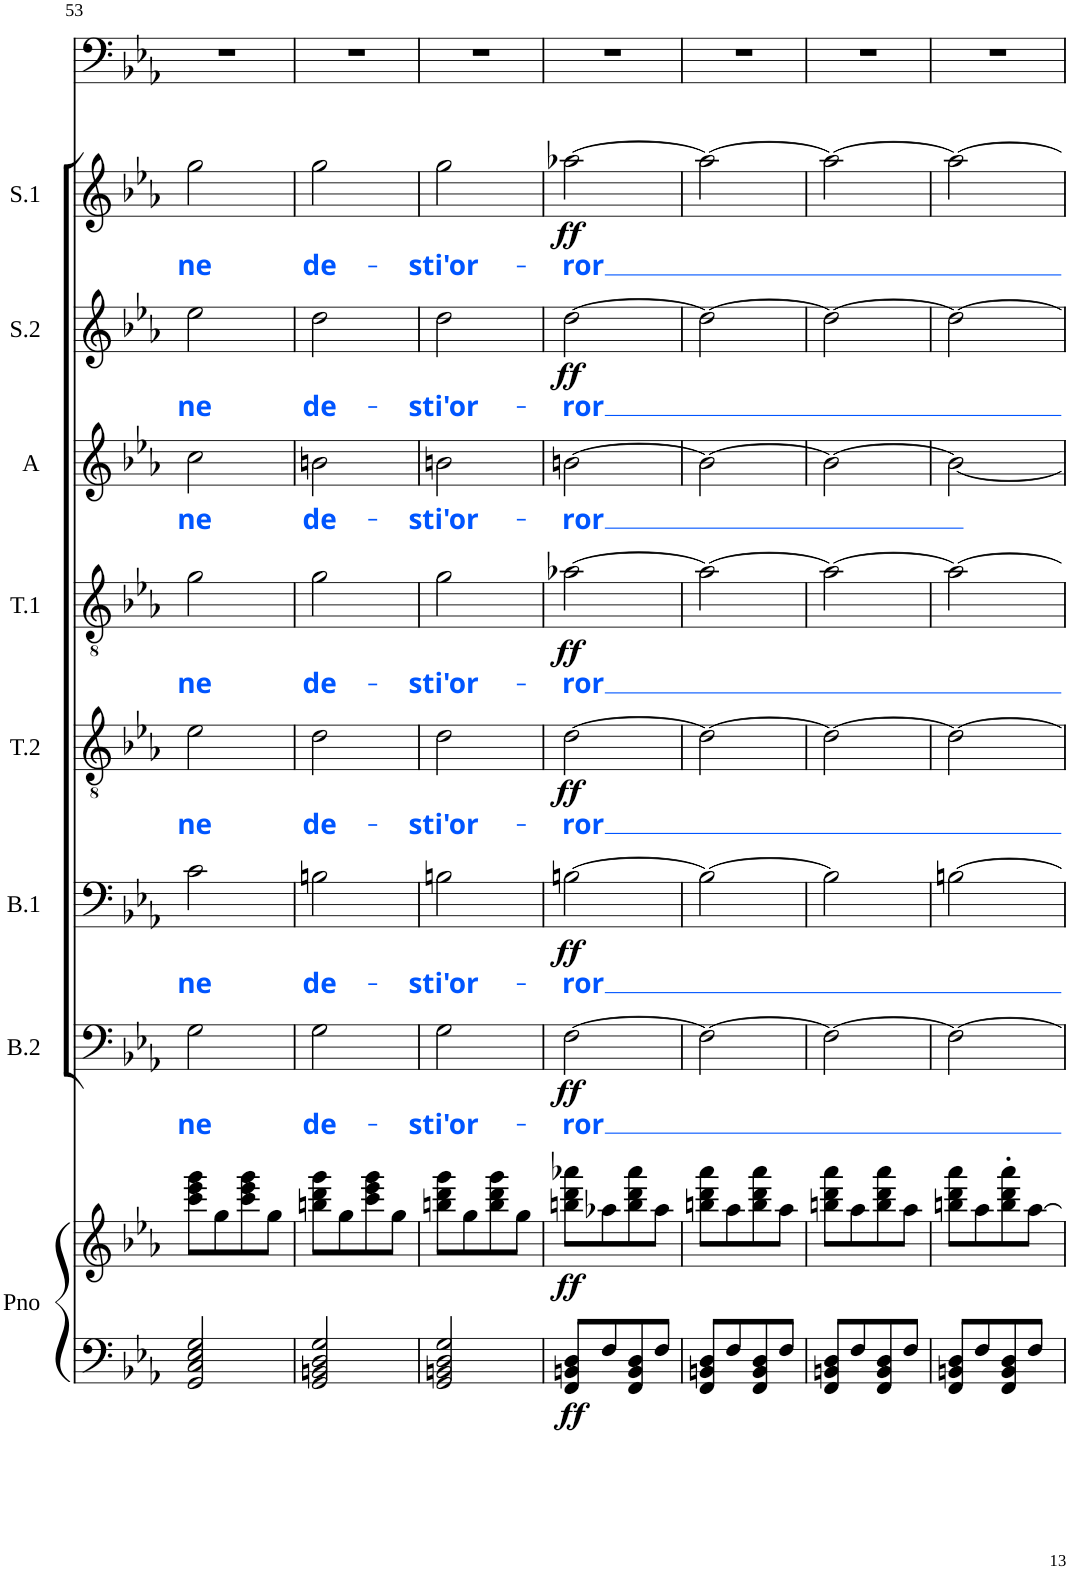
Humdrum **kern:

**kern	**kern	**dynam	**kern	**text	**dynam	**kern	**text	**dynam	**kern	**text	**dynam	**kern	**text	**dynam	**kern	**text	**kern	**text	**dynam	**kern	**text	**dynam	**kern
*part9	*part9	*part9	*part8	*part8	*part8	*part7	*part7	*part7	*part6	*part6	*part6	*part5	*part5	*part5	*part4	*part4	*part3	*part3	*part3	*part2	*part2	*part2	*part1
*staff10	*staff9	*staff9/10	*staff8	*staff8	*staff8	*staff7	*staff7	*staff7	*staff6	*staff6	*staff6	*staff5	*staff5	*staff5	*staff4	*staff4	*staff3	*staff3	*staff3	*staff2	*staff2	*staff2	*staff1
*I"Piano	*	*	*I"Basse 2	*	*	*I"Basse 1	*	*	*I"Tenor 2	*	*	*I"Tenor 1	*	*	*I"Alto	*	*I"Soprano 2	*	*	*I"Soprano 1	*	*	*I"Voice
*I'Pno	*	*	*I'B.2	*	*	*I'B.1	*	*	*I'T.2	*	*	*I'T.1	*	*	*I'A	*	*I'S.2	*	*	*I'S.1	*	*	*
!!LO:PB:g=z
*clefF4	*clefG2	*	*clefF4	*	*	*clefF4	*	*	*clefGv2	*	*	*clefGv2	*	*	*clefG2	*	*clefG2	*	*	*clefG2	*	*	*clefF4
*	*	*	*	*	*	*	*	*	*	*	*	*	*	*	*	*	*	*	*	*	*	*	*Trd12c21
*k[b-e-a-]	*k[b-e-a-]	*	*k[b-e-a-]	*	*	*k[b-e-a-]	*	*	*k[b-e-a-]	*	*	*k[b-e-a-]	*	*	*k[b-e-a-]	*	*k[b-e-a-]	*	*	*k[b-e-a-]	*	*	*k[b-e-a-]
*E-:	*E-:	*	*E-:	*	*	*E-:	*	*	*E-:	*	*	*E-:	*	*	*E-:	*	*E-:	*	*	*E-:	*	*	*E-:
*M2/4	*M2/4	*	*M2/4	*	*	*M2/4	*	*	*M2/4	*	*	*M2/4	*	*	*M2/4	*	*M2/4	*	*	*M2/4	*	*	*M2/4
=53	=53	=53	=53	=53	=53	=53	=53	=53	=53	=53	=53	=53	=53	=53	=53	=53	=53	=53	=53	=53	=53	=53	=53
!	!	!	!	!LO:LY:b:color=#0055FF	!	!	!LO:LY:b:color=#0055FF	!	!	!LO:LY:b:color=#0055FF	!	!	!LO:LY:b:color=#0055FF	!	!	!LO:LY:b:color=#0055FF	!	!LO:LY:b:color=#0055FF	!	!	!LO:LY:b:color=#0055FF	!	!
2GG/ 2C/ 2E-/ 2G/	8ccc\ 8eee-\ 8ggg\L	.	2G\	ne	.	2c\	ne	.	2e-\	ne	.	2g\	ne	.	2cc\	ne	2ee-\	ne	.	2gg\	ne	.	2r
.	8gg\	.	.	.	.	.	.	.	.	.	.	.	.	.	.	.	.	.	.	.	.	.	.
.	8ccc\ 8eee-\ 8ggg\	.	.	.	.	.	.	.	.	.	.	.	.	.	.	.	.	.	.	.	.	.	.
.	8gg\J	.	.	.	.	.	.	.	.	.	.	.	.	.	.	.	.	.	.	.	.	.	.
=54	=54	=54	=54	=54	=54	=54	=54	=54	=54	=54	=54	=54	=54	=54	=54	=54	=54	=54	=54	=54	=54	=54	=54
!	!	!	!	!LO:LY:b:color=#0055FF	!	!	!LO:LY:b:color=#0055FF	!	!	!LO:LY:b:color=#0055FF	!	!	!LO:LY:b:color=#0055FF	!	!	!LO:LY:b:color=#0055FF	!	!LO:LY:b:color=#0055FF	!	!	!LO:LY:b:color=#0055FF	!	!
2GG/ 2BBn/ 2D/ 2G/	8bbn\ 8ddd\ 8ggg\L	.	2G\	de-	.	2Bn\	de-	.	2d\	de-	.	2g\	de-	.	2bn\	de-	2dd\	de-	.	2gg\	de-	.	2r
.	8gg\	.	.	.	.	.	.	.	.	.	.	.	.	.	.	.	.	.	.	.	.	.	.
.	8ccc\ 8eee-\ 8ggg\	.	.	.	.	.	.	.	.	.	.	.	.	.	.	.	.	.	.	.	.	.	.
.	8gg\J	.	.	.	.	.	.	.	.	.	.	.	.	.	.	.	.	.	.	.	.	.	.
=55	=55	=55	=55	=55	=55	=55	=55	=55	=55	=55	=55	=55	=55	=55	=55	=55	=55	=55	=55	=55	=55	=55	=55
!	!	!	!	!LO:LY:b:color=#0055FF	!	!	!LO:LY:b:color=#0055FF	!	!	!LO:LY:b:color=#0055FF	!	!	!LO:LY:b:color=#0055FF	!	!	!LO:LY:b:color=#0055FF	!	!LO:LY:b:color=#0055FF	!	!	!LO:LY:b:color=#0055FF	!	!
2GG/ 2BBn/ 2D/ 2G/	8bbn\ 8ddd\ 8ggg\L	.	2G\	-sti'or-	.	2Bn\	-sti'or-	.	2d\	-sti'or-	.	2g\	-sti'or-	.	2bn\	-sti'or-	2dd\	-sti'or-	.	2gg\	-sti'or-	.	2r
.	8gg\	.	.	.	.	.	.	.	.	.	.	.	.	.	.	.	.	.	.	.	.	.	.
.	8bb\ 8ddd\ 8ggg\	.	.	.	.	.	.	.	.	.	.	.	.	.	.	.	.	.	.	.	.	.	.
.	8gg\J	.	.	.	.	.	.	.	.	.	.	.	.	.	.	.	.	.	.	.	.	.	.
=56	=56	=56	=56	=56	=56	=56	=56	=56	=56	=56	=56	=56	=56	=56	=56	=56	=56	=56	=56	=56	=56	=56	=56
!	!	!LO:DY:b=2	!	!LO:LY:b:color=#0055FF	!	!	!LO:LY:b:color=#0055FF	!	!	!LO:LY:b:color=#0055FF	!	!	!LO:LY:b:color=#0055FF	!	!	!LO:LY:b:color=#0055FF	!	!LO:LY:b:color=#0055FF	!	!	!LO:LY:b:color=#0055FF	!	!
!	!	!LO:DY:n=1:b	!	!	!LO:DY:b	!	!	!LO:DY:b	!	!	!LO:DY:b	!	!	!LO:DY:b	!	!	!	!	!LO:DY:b	!	!	!LO:DY:b	!
8FF/ 8BBn/ 8D/L	8bbn\ 8ddd\ 8aaa-X\L	ff ff	[2F\	-ror	ff	[2Bn\	-ror	ff	[2d\	-ror	ff	[2a-X\	-ror	ff	[2bn\	-ror	[2dd\	-ror	ff	[2aa-X\	-ror	ff	2r
8F/	8aa-X\	.	.	.	.	.	.	.	.	.	.	.	.	.	.	.	.	.	.	.	.	.	.
8FF/ 8BB/ 8D/	8bb\ 8ddd\ 8aaa-\	.	.	.	.	.	.	.	.	.	.	.	.	.	.	.	.	.	.	.	.	.	.
8F/J	8aa-\J	.	.	.	.	.	.	.	.	.	.	.	.	.	.	.	.	.	.	.	.	.	.
=57	=57	=57	=57	=57	=57	=57	=57	=57	=57	=57	=57	=57	=57	=57	=57	=57	=57	=57	=57	=57	=57	=57	=57
8FF/ 8BBn/ 8D/L	8bbn\ 8ddd\ 8aaa-\L	.	2F\_	.	.	2B\_	.	.	2d\_	.	.	2a-\_	.	.	2b\_	.	2dd\_	.	.	2aa-\_	.	.	2r
8F/	8aa-\	.	.	.	.	.	.	.	.	.	.	.	.	.	.	.	.	.	.	.	.	.	.
8FF/ 8BB/ 8D/	8bb\ 8ddd\ 8aaa-\	.	.	.	.	.	.	.	.	.	.	.	.	.	.	.	.	.	.	.	.	.	.
8F/J	8aa-\J	.	.	.	.	.	.	.	.	.	.	.	.	.	.	.	.	.	.	.	.	.	.
=58	=58	=58	=58	=58	=58	=58	=58	=58	=58	=58	=58	=58	=58	=58	=58	=58	=58	=58	=58	=58	=58	=58	=58
8FF/ 8BBn/ 8D/L	8bbn\ 8ddd\ 8aaa-\L	.	2F\_	.	.	2B\]	.	.	2d\_	.	.	2a-\_	.	.	2b\_	.	2dd\_	.	.	2aa-\_	.	.	2r
8F/	8aa-\	.	.	.	.	.	.	.	.	.	.	.	.	.	.	.	.	.	.	.	.	.	.
8FF/ 8BB/ 8D/	8bb\ 8ddd\ 8aaa-\	.	.	.	.	.	.	.	.	.	.	.	.	.	.	.	.	.	.	.	.	.	.
8F/J	8aa-\J	.	.	.	.	.	.	.	.	.	.	.	.	.	.	.	.	.	.	.	.	.	.
=59	=59	=59	=59	=59	=59	=59	=59	=59	=59	=59	=59	=59	=59	=59	=59	=59	=59	=59	=59	=59	=59	=59	=59
8FF/ 8BBn/ 8D/L	8bbn\ 8ddd\ 8aaa-\L	.	2F\_	.	.	[2Bn\	.	.	2d\_	.	.	2a-\_	.	.	2b\_	.	2dd\_	.	.	2aa-\_	.	.	2r
8F/	8aa-\	.	.	.	.	.	.	.	.	.	.	.	.	.	.	.	.	.	.	.	.	.	.
8FF/ 8BB/ 8D/	8bb\' 8ddd\' 8aaa-\'	.	.	.	.	.	.	.	.	.	.	.	.	.	.	.	.	.	.	.	.	.	.
8F/J	[8aa-\J	.	.	.	.	.	.	.	.	.	.	.	.	.	.	.	.	.	.	.	.	.	.
=	=	=	=	=	=	=	=	=	=	=	=	=	=	=	=	=	=	=	=	=	=	=	=
*-	*-	*-	*-	*-	*-	*-	*-	*-	*-	*-	*-	*-	*-	*-	*-	*-	*-	*-	*-	*-	*-	*-	*-
